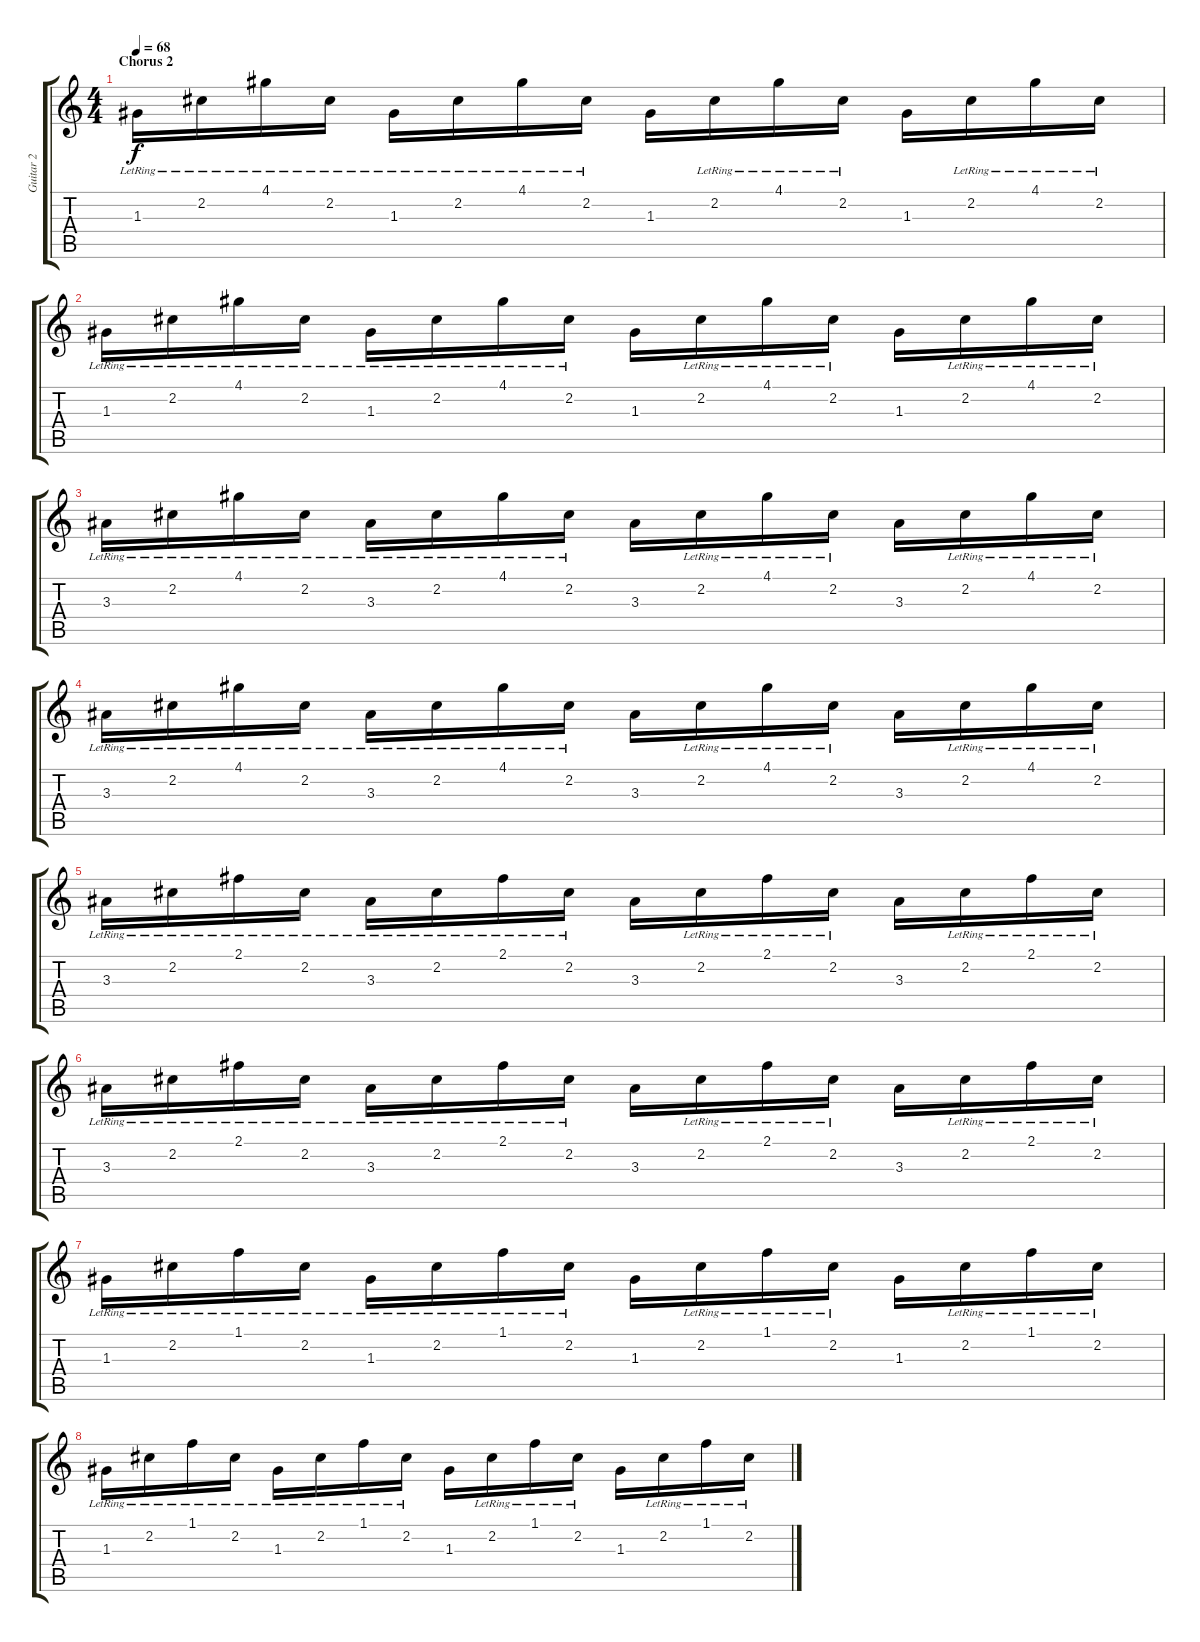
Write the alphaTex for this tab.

\track ("Guitar 2" "Guitar 2") {instrument electricguitarclean}
\staff {score tabs}
\tuning (E4 B3 G3 D3 A2 E2) {hide}
\ts (4 4)
\section ("" "Chorus 2")
\tempo 68
\clef g2
\ks c
1.3{lr}.16{dy f volume 6 instrument electricguitarclean} 2.2{lr}.16 4.1{lr}.16 2.2{lr}.16 1.3{lr}.16 2.2{lr}.16 4.1{lr}.16 2.2{lr}.16 1.3.16 2.2{lr}.16 4.1{lr}.16 2.2{lr}.16 1.3.16 2.2{lr}.16 4.1{lr}.16 2.2{lr}.16 |
1.3{lr}.16 2.2{lr}.16 4.1{lr}.16 2.2{lr}.16 1.3{lr}.16 2.2{lr}.16 4.1{lr}.16 2.2{lr}.16 1.3.16 2.2{lr}.16 4.1{lr}.16 2.2{lr}.16 1.3.16 2.2{lr}.16 4.1{lr}.16 2.2{lr}.16 |
3.3{lr}.16 2.2{lr}.16 4.1{lr}.16 2.2{lr}.16 3.3{lr}.16 2.2{lr}.16 4.1{lr}.16 2.2{lr}.16 3.3.16 2.2{lr}.16 4.1{lr}.16 2.2{lr}.16 3.3.16 2.2{lr}.16 4.1{lr}.16 2.2{lr}.16 |
3.3{lr}.16 2.2{lr}.16 4.1{lr}.16 2.2{lr}.16 3.3{lr}.16 2.2{lr}.16 4.1{lr}.16 2.2{lr}.16 3.3.16 2.2{lr}.16 4.1{lr}.16 2.2{lr}.16 3.3.16 2.2{lr}.16 4.1{lr}.16 2.2{lr}.16 |
3.3{lr}.16 2.2{lr}.16 2.1{lr}.16 2.2{lr}.16 3.3{lr}.16 2.2{lr}.16 2.1{lr}.16 2.2{lr}.16 3.3.16 2.2{lr}.16 2.1{lr}.16 2.2{lr}.16 3.3.16 2.2{lr}.16 2.1{lr}.16 2.2{lr}.16 |
3.3{lr}.16 2.2{lr}.16 2.1{lr}.16 2.2{lr}.16 3.3{lr}.16 2.2{lr}.16 2.1{lr}.16 2.2{lr}.16 3.3.16 2.2{lr}.16 2.1{lr}.16 2.2{lr}.16 3.3.16 2.2{lr}.16 2.1{lr}.16 2.2{lr}.16 |
1.3{lr}.16 2.2{lr}.16 1.1{lr}.16 2.2{lr}.16 1.3{lr}.16 2.2{lr}.16 1.1{lr}.16 2.2{lr}.16 1.3.16 2.2{lr}.16 1.1{lr}.16 2.2{lr}.16 1.3.16 2.2{lr}.16 1.1{lr}.16 2.2{lr}.16 |
1.3{lr}.16 2.2{lr}.16 1.1{lr}.16 2.2{lr}.16 1.3{lr}.16 2.2{lr}.16 1.1{lr}.16 2.2{lr}.16 1.3.16 2.2{lr}.16 1.1{lr}.16 2.2{lr}.16 1.3.16 2.2{lr}.16 1.1{lr}.16 2.2{lr}.16
